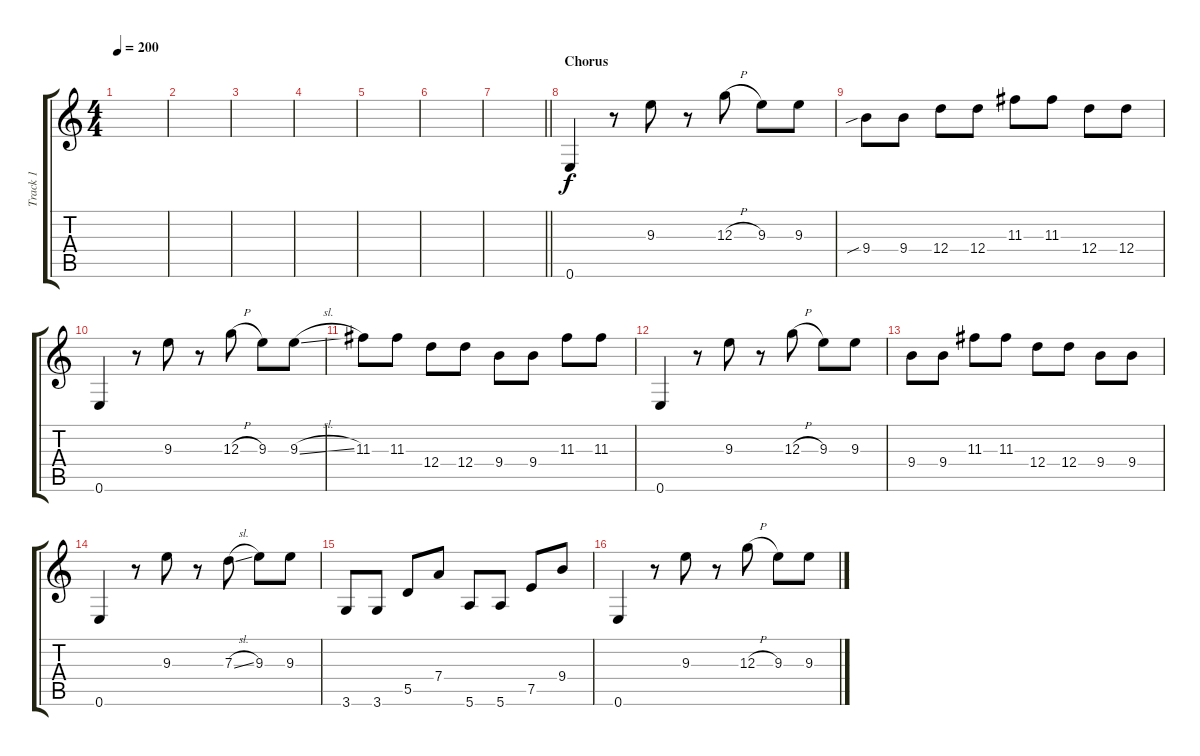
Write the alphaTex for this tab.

\track ("Track 1" "Track 1") {instrument electricguitarjazz}
\staff {score tabs}
\tuning (E4 B3 G3 D3 A2 E2) {hide}
\ts (4 4)
\tempo 200
\clef g2
\ks c
|
|
|
|
|
|
\barLineRight lightlight
|
\section ("" "Chorus")
0.6.4 r.8 9.3.8 r.8 12.3{h}.8 9.3.8 9.3.8 |
9.4{sib}.8 9.4.8 12.4.8 12.4.8 11.3.8 11.3.8 12.4.8 12.4.8 |
0.6.4 r.8 9.3.8 r.8 12.3{h}.8 9.3.8 9.3{sl}.8 |
11.3.8 11.3.8 12.4.8 12.4.8 9.4.8 9.4.8 11.3.8 11.3.8 |
0.6.4 r.8 9.3.8 r.8 12.3{h}.8 9.3.8 9.3.8 |
9.4.8 9.4.8 11.3.8 11.3.8 12.4.8 12.4.8 9.4.8 9.4.8 |
0.6.4 r.8 9.3.8 r.8 7.3{sl}.8 9.3.8 9.3.8 |
3.6.8 3.6.8 5.5.8 7.4.8 5.6.8 5.6.8 7.5.8 9.4.8 |
0.6.4 r.8 9.3.8 r.8 12.3{h}.8 9.3.8 9.3.8
